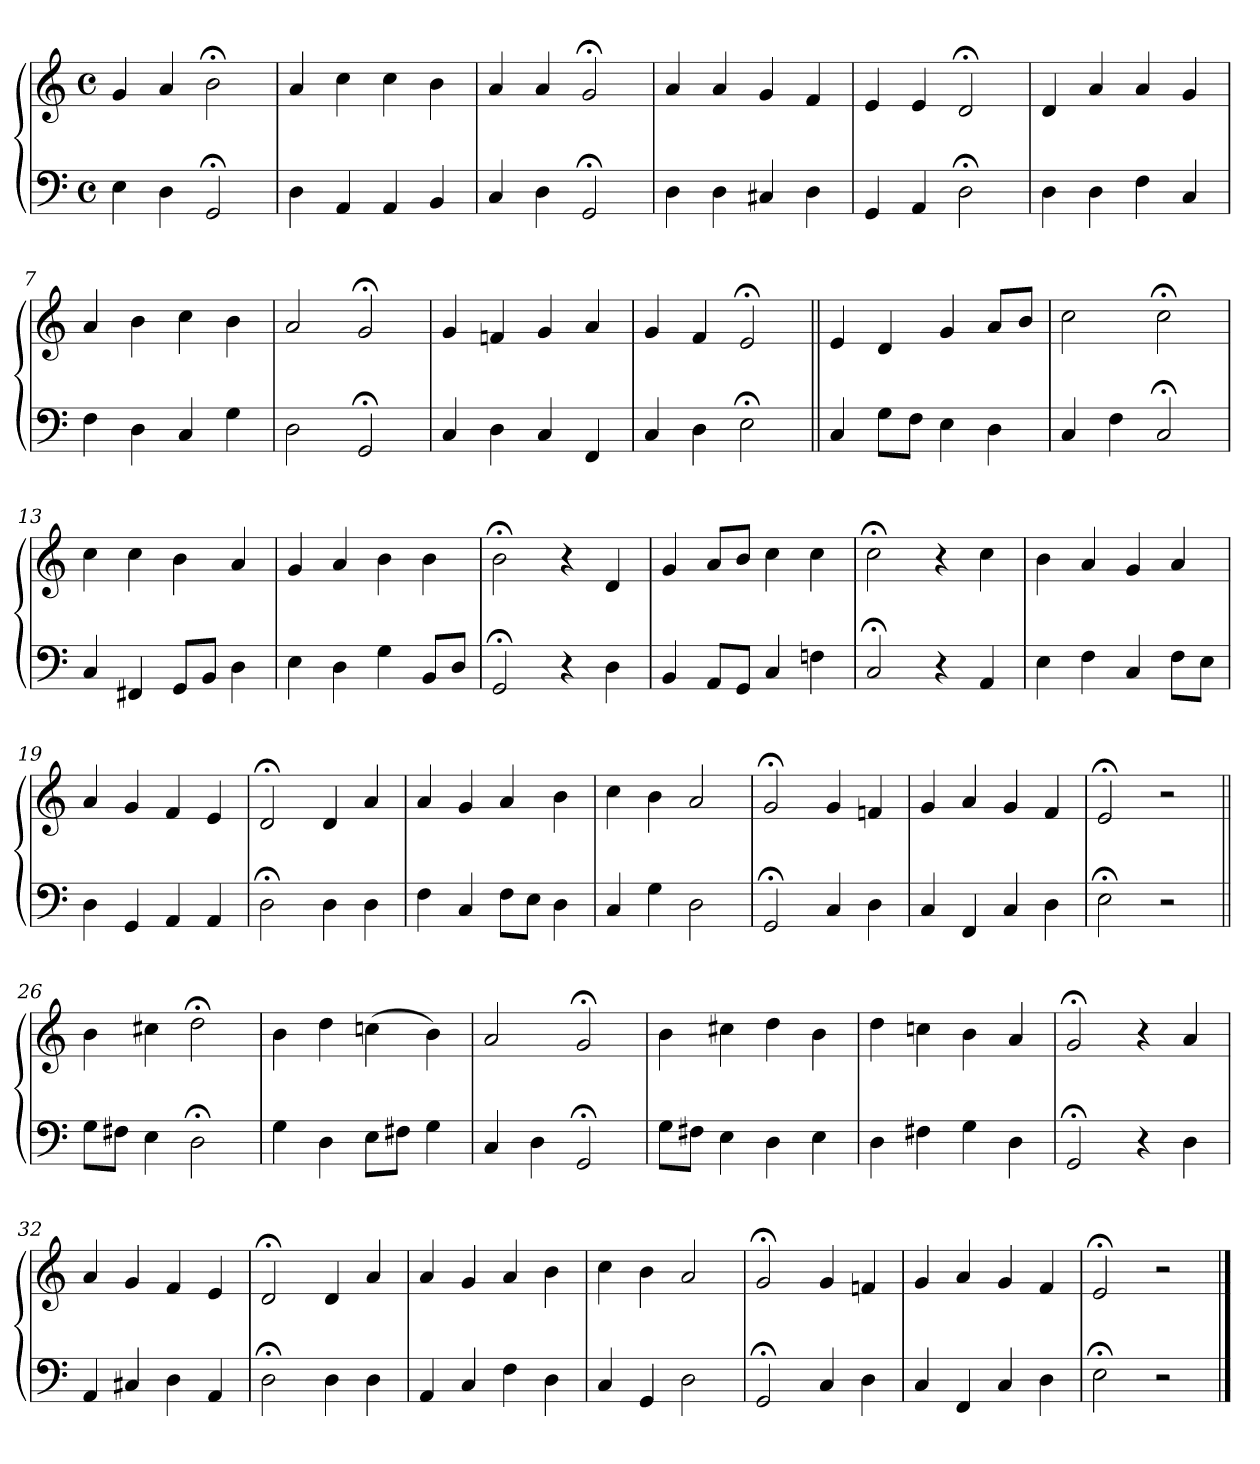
**kern	**kern
*part1	*part1
*staff2	*staff1
*clefF4	*clefG2
*M4/4	*M4/4
*met(c)	*met(c)
=1	=1
4E	4g
4D	4a
2GG;<	2b;<
=2	=2
4D	4a
4AA	4cc
4AA	4cc
4BB	4b
=3	=3
4C	4a
4D	4a
2GG;<	2g;<
=4	=4
4D	4a
4D	4a
4C#X	4g
4D	4f
=5	=5
4GG	4e
4AA	4e
2D;<	2d;<
=6	=6
4D	4d
4D	4a
4F	4a
4C	4g
=7	=7
4F	4a
4D	4b
4C	4cc
4G	4b
=8	=8
2D	2a
2GG;<	2g;<
!!LO:LB:g=z
=9	=9
4C	4g
4D	4fn
4C	4g
4FF	4a
=10	=10
4C	4g
4D	4f
2E;<	2e;<
=11||	=11||
4C	4e
8GL	4d
8FJ	.
4E	4g
4D	8aL
.	8bJ
=12	=12
4C	2cc
4F	.
2C;<	2cc;<
=13	=13
4C	4cc
4FF#X	4cc
8GGL	4b
8BBJ	.
4D	4a
=14	=14
4E	4g
4D	4a
4G	4b
8BBL	4b
8DJ	.
=15	=15
2GG;<	2b;<
4r	4r
4D	4d
!!LO:LB:g=z
=16	=16
4BB	4g
8AAL	8aL
8GGJ	8bJ
4C	4cc
4Fn	4cc
=17	=17
2C;<	2cc;<
4r	4r
4AA	4cc
=18	=18
4E	4b
4F	4a
4C	4g
8FL	4a
8EJ	.
=19	=19
4D	4a
4GG	4g
4AA	4f
4AA	4e
=20	=20
2D;<	2d;<
4D	4d
4D	4a
=21	=21
4F	4a
4C	4g
8FL	4a
8EJ	.
4D	4b
=22	=22
4C	4cc
4G	4b
2D	2a
=23	=23
2GG;<	2g;<
4C	4g
4D	4fn
!!LO:LB:g=z
=24	=24
4C	4g
4FF	4a
4C	4g
4D	4f
=25	=25
2E;<	2e;<
2r	2r
=26||	=26||
8GL	4b
8F#XJ	.
4E	4cc#X
2D;<	2dd;<
=27	=27
4G	4b
4D	4dd
8EL	(4ccn
8F#XJ	.
4G	4b)
=28	=28
4C	2a
4D	.
2GG;<	2g;<
=29	=29
8GL	4b
8F#XJ	.
4E	4cc#X
4D	4dd
4E	4b
=30	=30
4D	4dd
4F#X	4ccn
4G	4b
4D	4a
=31	=31
2GG;<	2g;<
4r	4r
4D	4a
!!LO:LB:g=z
=32	=32
4AA	4a
4C#X	4g
4D	4f
4AA	4e
=33	=33
2D;<	2d;<
4D	4d
4D	4a
=34	=34
4AA	4a
4C	4g
4F	4a
4D	4b
=35	=35
4C	4cc
4GG	4b
2D	2a
=36	=36
2GG;<	2g;<
4C	4g
4D	4fn
=37	=37
4C	4g
4FF	4a
4C	4g
4D	4f
=38	=38
2E;<	2e;<
2r	2r
==	==
*-	*-
